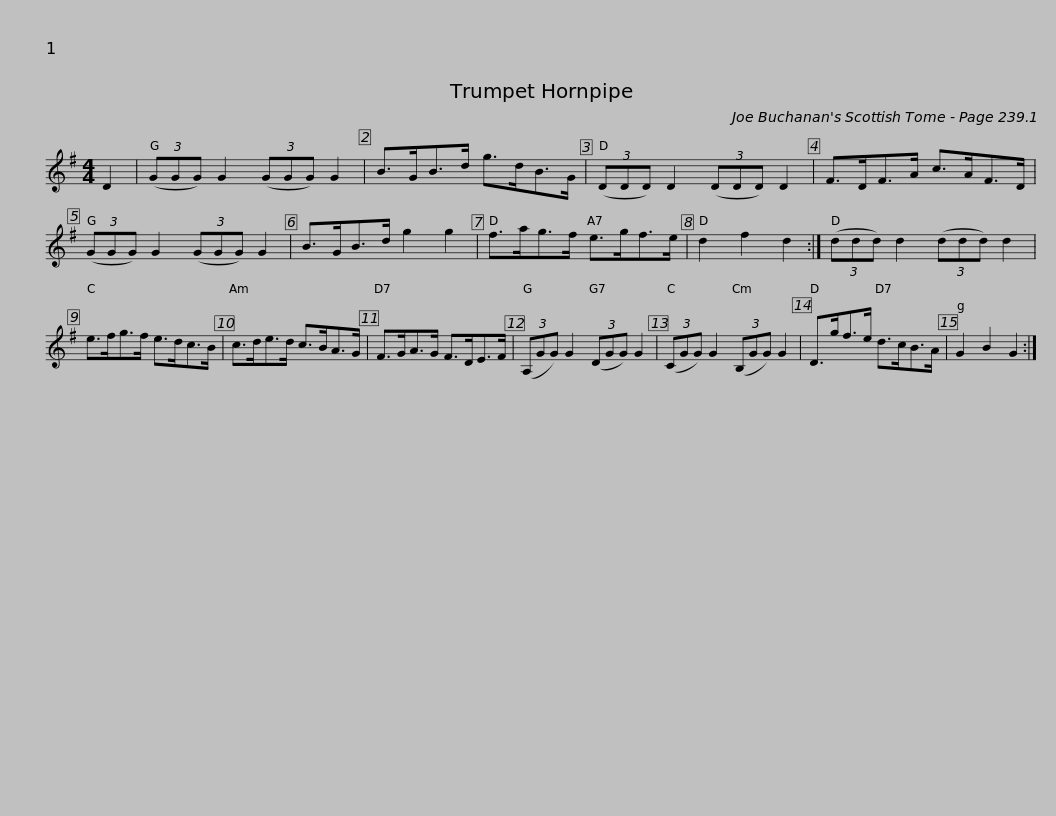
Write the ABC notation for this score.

X:1
L:1/8
M:4/4
I:linebreak $
K:G
V:1 treble
V:1
 D2 | (3(GGG) G2 (3(GGG) G2 | B>GB>d g>dB>G | (3(DDD) D2 (3(DDD) D2 | F>DF>A c>AF>D | %5
 (3(GGG) G2 (3(GGG) G2 |$ B>GB>d g2 g2 | f>ag>f e>gf>e | d2 f2 d2 :| (3(ddd) d2 (3(ddd) d2 | %10
 e>fg>f e>dc>B |$ c>de>d c>BA>G | F>GA>G F>DE>F | (3(A,GG) G2 (3(DGG) G2 | (3(CGG) G2 (3(B,GG) G2 | %15
 D>gf>e d>cB>A |$ G2 B2 G2 :| %17
